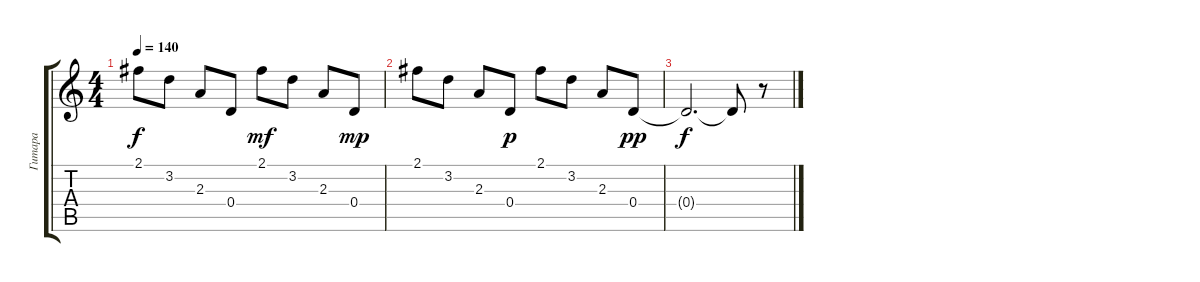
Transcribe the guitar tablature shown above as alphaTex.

\track ("Гитара" "Гитара") {instrument electricguitarjazz}
\staff {score tabs}
\tuning (E4 B3 G3 D3 A2 E2) {hide}
\ts (4 4)
\tempo 140
\clef g2
\ks c
2.1.8{dy f} 3.2.8 2.3.8 0.4.8 2.1.8{dy mf} 3.2.8 2.3.8 0.4.8{dy mp} |
2.1.8 3.2.8 2.3.8 0.4.8{dy p} 2.1.8 3.2.8 2.3.8 0.4.8{dy pp} |
0.4{t}.2{d dy f} 0.4{t}.8 r.8
